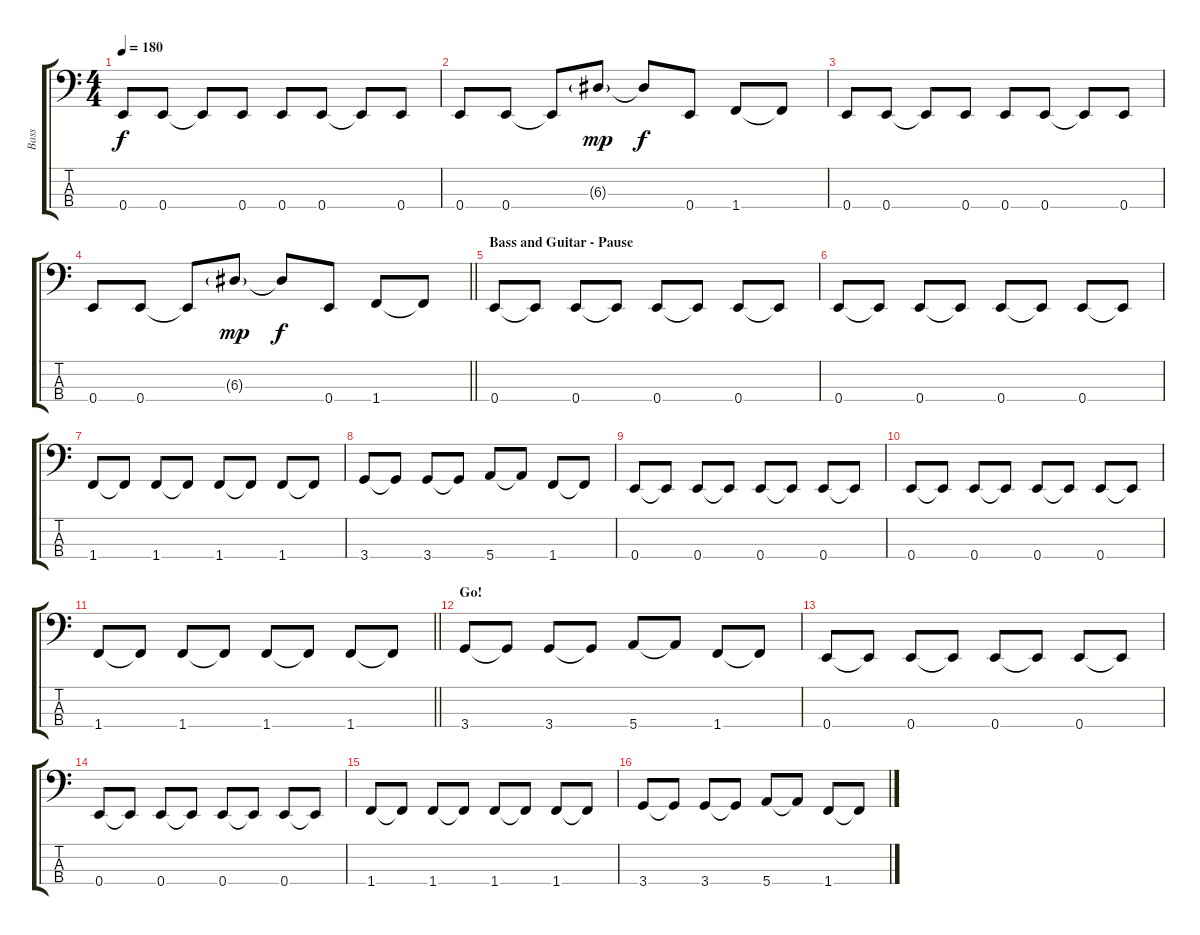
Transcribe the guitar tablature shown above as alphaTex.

\track ("Bass" "Bass") {instrument electricbasspick}
\staff {score tabs}
\tuning (G2 D2 A1 E1) {hide}
\ts (4 4)
\tempo 180
\clef f4
\ks c
0.4.8{dy f} 0.4.8 0.4{t}.8 0.4.8 0.4.8 0.4.8 0.4{t}.8 0.4.8 |
0.4.8 0.4.8 0.4{t}.8 6.3{g}.8{dy mp} 6.3{t}.8{dy f} 0.4.8 1.4.8 1.4{t}.8 |
0.4.8 0.4.8 0.4{t}.8 0.4.8 0.4.8 0.4.8 0.4{t}.8 0.4.8 |
\barLineRight lightlight
0.4.8 0.4.8 0.4{t}.8 6.3{g}.8{dy mp} 6.3{t}.8{dy f} 0.4.8 1.4.8 1.4{t}.8 |
\section ("" "Bass and Guitar - Pause")
0.4.8 0.4{t}.8 0.4.8 0.4{t}.8 0.4.8 0.4{t}.8 0.4.8 0.4{t}.8 |
0.4.8 0.4{t}.8 0.4.8 0.4{t}.8 0.4.8 0.4{t}.8 0.4.8 0.4{t}.8 |
1.4.8 1.4{t}.8 1.4.8 1.4{t}.8 1.4.8 1.4{t}.8 1.4.8 1.4{t}.8 |
3.4.8 3.4{t}.8 3.4.8 3.4{t}.8 5.4.8 5.4{t}.8 1.4.8 1.4{t}.8 |
0.4.8 0.4{t}.8 0.4.8 0.4{t}.8 0.4.8 0.4{t}.8 0.4.8 0.4{t}.8 |
0.4.8 0.4{t}.8 0.4.8 0.4{t}.8 0.4.8 0.4{t}.8 0.4.8 0.4{t}.8 |
\barLineRight lightlight
1.4.8 1.4{t}.8 1.4.8 1.4{t}.8 1.4.8 1.4{t}.8 1.4.8 1.4{t}.8 |
\section ("" "Go!")
3.4.8 3.4{t}.8 3.4.8 3.4{t}.8 5.4.8 5.4{t}.8 1.4.8 1.4{t}.8 |
0.4.8 0.4{t}.8 0.4.8 0.4{t}.8 0.4.8 0.4{t}.8 0.4.8 0.4{t}.8 |
0.4.8 0.4{t}.8 0.4.8 0.4{t}.8 0.4.8 0.4{t}.8 0.4.8 0.4{t}.8 |
1.4.8 1.4{t}.8 1.4.8 1.4{t}.8 1.4.8 1.4{t}.8 1.4.8 1.4{t}.8 |
3.4.8 3.4{t}.8 3.4.8 3.4{t}.8 5.4.8 5.4{t}.8 1.4.8 1.4{t}.8
